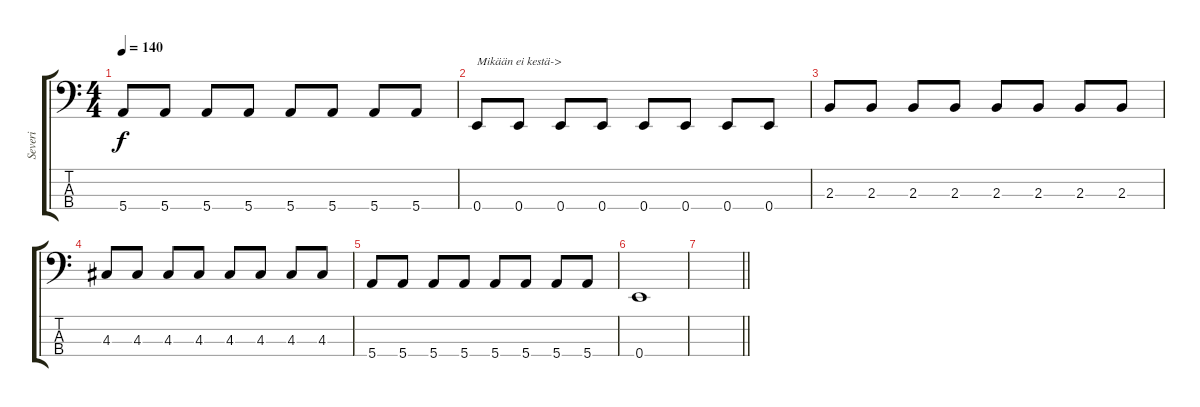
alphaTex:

\track ("Severi" "Severi") {instrument electricbassfinger}
\staff {score tabs}
\tuning (G2 D2 A1 E1) {hide}
\ts (4 4)
\tempo 140
\clef f4
\ks c
5.4.8{dy f} 5.4.8 5.4.8 5.4.8 5.4.8 5.4.8 5.4.8 5.4.8 |
0.4.8{txt "Mikään ei kestä->"} 0.4.8 0.4.8 0.4.8 0.4.8 0.4.8 0.4.8 0.4.8 |
2.3.8 2.3.8 2.3.8 2.3.8 2.3.8 2.3.8 2.3.8 2.3.8 |
4.3.8 4.3.8 4.3.8 4.3.8 4.3.8 4.3.8 4.3.8 4.3.8 |
5.4.8 5.4.8 5.4.8 5.4.8 5.4.8 5.4.8 5.4.8 5.4.8 |
0.4.1 |
\barLineRight lightlight
